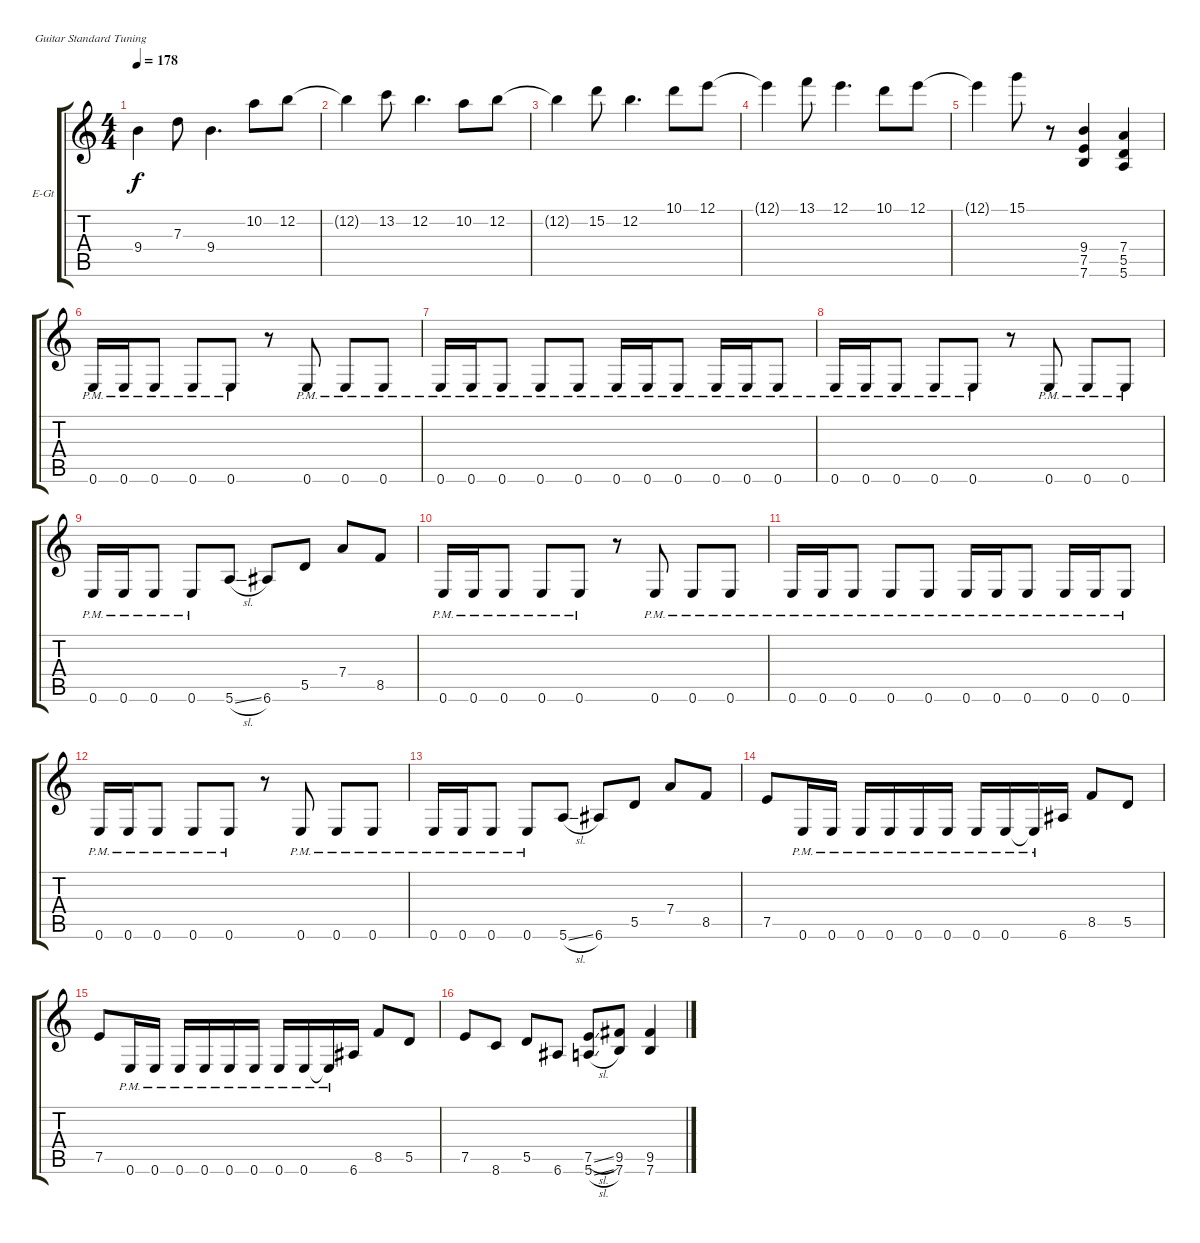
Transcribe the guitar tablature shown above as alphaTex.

\bracketExtendMode groupsimilarinstruments
\firstSystemTrackNameOrientation horizontal
\otherSystemsTrackNameOrientation horizontal
\track ("Kirk Hammet" "E-Gt") {instrument distortionguitar}
\staff {score tabs}
\tuning (E4 B3 G3 D3 A2 E2)
\ts (4 4)
\tempo 178
\clef g2
\ks c
9.4{t}.4{dy f} 7.3.8 9.4.4{d} 10.2.8 12.2.8 |
12.2{t}.4 13.2.8 12.2.4{d} 10.2.8 12.2.8 |
12.2{t}.4 15.2.8 12.2.4{d} 10.1.8 12.1.8 |
12.1{t}.4 13.1.8 12.1.4{d} 10.1.8 12.1.8 |
12.1{t}.4 15.1.8 r.8 (9.4 7.5 7.6).4 (7.4 5.5 5.6).4 |
0.6{pm}.16 0.6{pm}.16 0.6{pm}.8 0.6{pm}.8 0.6{pm}.8 r.8 0.6{pm}.8 0.6{pm}.8 0.6{pm}.8 |
0.6{pm}.16 0.6{pm}.16 0.6{pm}.8 0.6{pm}.8 0.6{pm}.8 0.6{pm}.16 0.6{pm}.16 0.6{pm}.8 0.6{pm}.16 0.6{pm}.16 0.6{pm}.8 |
0.6{pm}.16 0.6{pm}.16 0.6{pm}.8 0.6{pm}.8 0.6{pm}.8 r.8 0.6{pm}.8 0.6{pm}.8 0.6{pm}.8 |
0.6{pm}.16 0.6{pm}.16 0.6{pm}.8 0.6{pm}.8 5.6{sl}.8 6.6.8 5.5.8 7.4.8 8.5.8 |
0.6{pm}.16 0.6{pm}.16 0.6{pm}.8 0.6{pm}.8 0.6{pm}.8 r.8 0.6{pm}.8 0.6{pm}.8 0.6{pm}.8 |
0.6{pm}.16 0.6{pm}.16 0.6{pm}.8 0.6{pm}.8 0.6{pm}.8 0.6{pm}.16 0.6{pm}.16 0.6{pm}.8 0.6{pm}.16 0.6{pm}.16 0.6{pm}.8 |
0.6{pm}.16 0.6{pm}.16 0.6{pm}.8 0.6{pm}.8 0.6{pm}.8 r.8 0.6{pm}.8 0.6{pm}.8 0.6{pm}.8 |
0.6{pm}.16 0.6{pm}.16 0.6{pm}.8 0.6{pm}.8 5.6{sl}.8 6.6.8 5.5.8 7.4.8 8.5.8 |
7.5.8 0.6{pm}.16 0.6{pm}.16 0.6{pm}.16 0.6{pm}.16 0.6{pm}.16 0.6{pm}.16 0.6{pm}.16 0.6{pm}.16 0.6{pm t}.16 6.6.16 8.5.8 5.5.8 |
7.5.8 0.6{pm}.16 0.6{pm}.16 0.6{pm}.16 0.6{pm}.16 0.6{pm}.16 0.6{pm}.16 0.6{pm}.16 0.6{pm}.16 0.6{pm t}.16 6.6.16 8.5.8 5.5.8 |
7.5.8 8.6.8 5.5.8 6.6.8 (7.5{sl} 5.6{sl}).8 (9.5 7.6).8 (9.5 7.6).4
